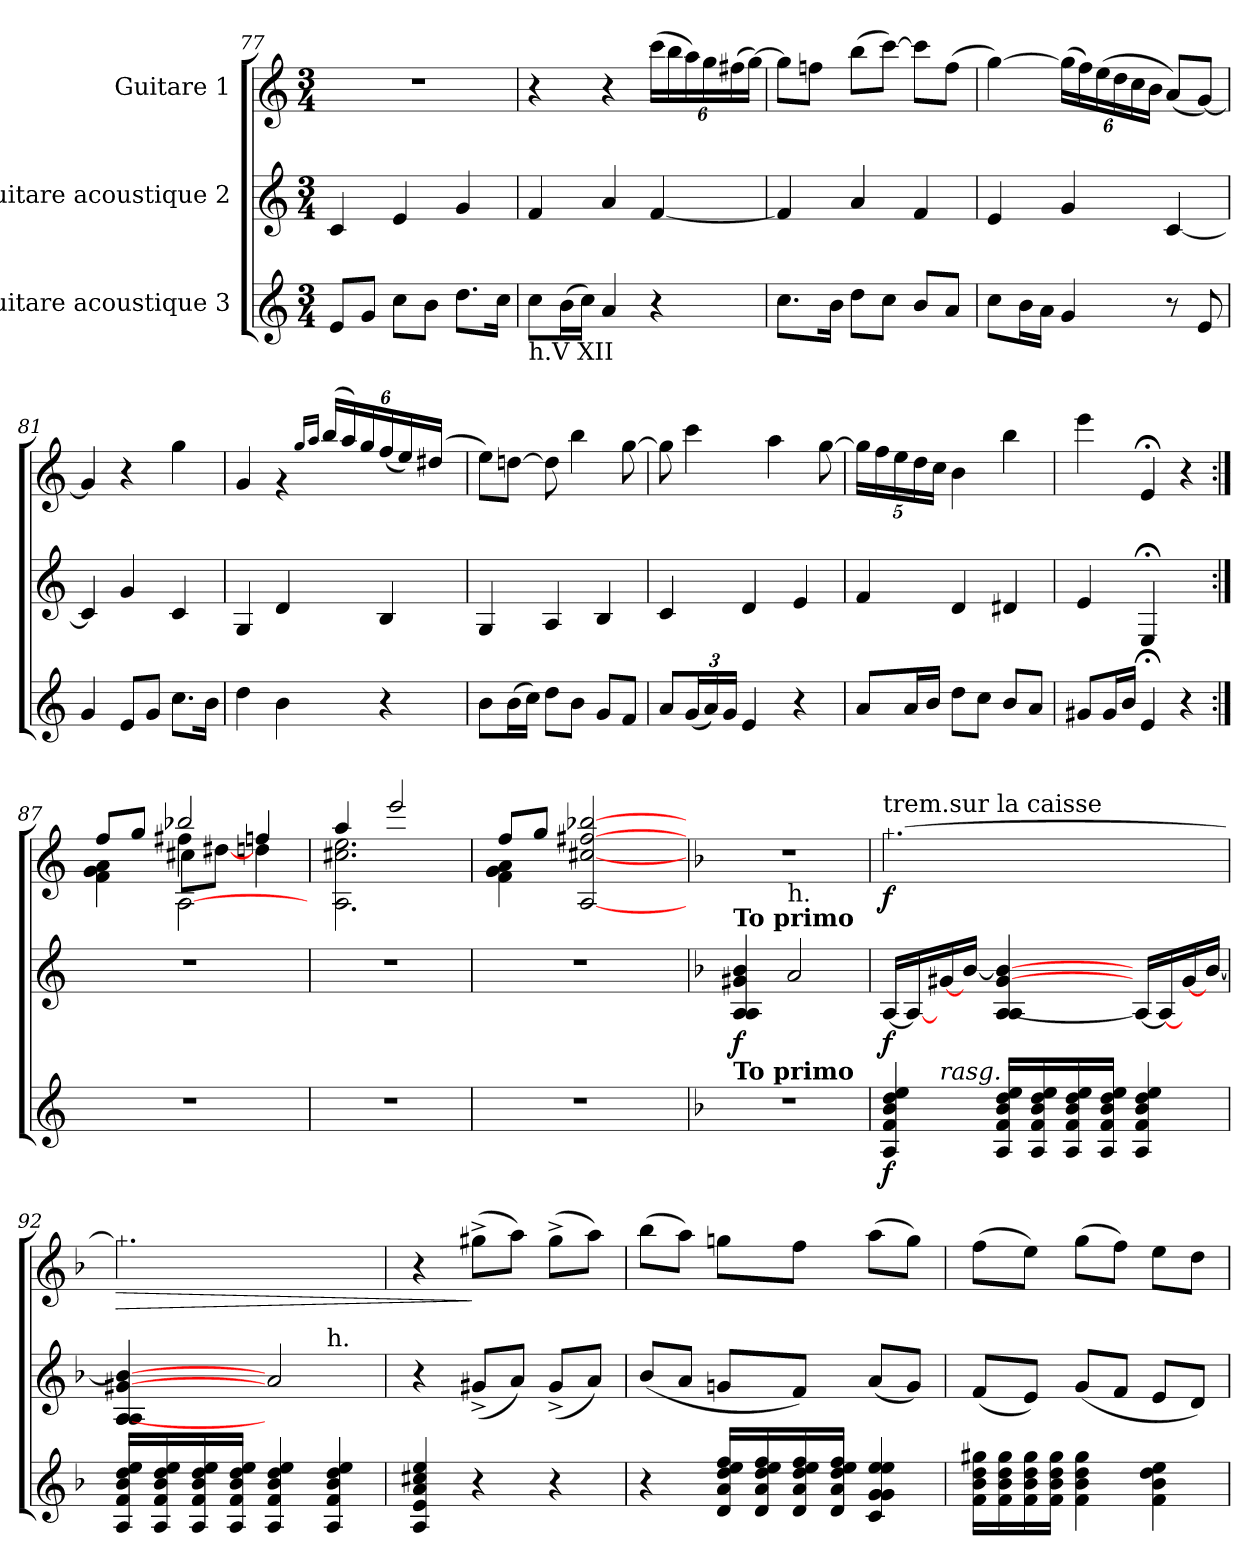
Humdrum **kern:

**kern	**dynam	**kern	**dynam	**kern	**dynam
*part3	*part3	*part2	*part2	*part1	*part1
*staff3	*staff3	*staff2	*staff2	*staff1	*staff1
*I"Guitare acoustique 3	*	*I"Guitare acoustique 2	*	*I"Guitare 1	*
!!LO:LB:g=z
*clefG2	*	*clefG2	*	*clefG2	*
*ITrd7c12	*	*ITrd7c12	*	*ITrd7c12	*
*k[]	*	*k[]	*	*k[]	*
*C:	*	*C:	*	*C:	*
*M3/4	*	*M3/4	*	*M3/4	*
=77	=77	=77	=77	=77	=77
8E/L	.	4C/	.	2.r	.
8G/J	.	.	.	.	.
8c\L	.	4E/	.	.	.
8B\J	.	.	.	.	.
8.d\L	.	4G/	.	.	.
16c\Jk	.	.	.	.	.
=78	=78	=78	=78	=78	=78
!LO:TX:b:t=h.V        XII	!	!	!	!	!
8c\L	.	4F/	.	4r	.
(>16B\L	.	.	.	.	.
16c\JJ)	.	.	.	.	.
4A/	.	4A/	.	4r	.
4r	.	[4F/	.	(>24cc\LL	.
.	.	.	.	24b\	.
.	.	.	.	24a\)	.
.	.	.	.	24g\	.
.	.	.	.	(>24f#X\	.
.	.	.	.	[24g\JJ)	.
=79	=79	=79	=79	=79	=79
8.c\L	.	4F/]	.	8g\L]	.
.	.	.	.	8fni\J	.
16B\Jk	.	.	.	.	.
8d\L	.	4A/	.	(>8b\L	.
8c\J	.	.	.	[8cc\J)	.
8B/L	.	4F/	.	8cc\L]	.
8A/J	.	.	.	(>8f\J	.
=80	=80	=80	=80	=80	=80
8c\L	.	4E/	.	[4g\)	.
16B\L	.	.	.	.	.
16A\JJ	.	.	.	.	.
4G/	.	4G/	.	(>24g\LL]	.
.	.	.	.	24f\)	.
.	.	.	.	(>24e\	.
.	.	.	.	24d\	.
.	.	.	.	24c\	.
.	.	.	.	24B\JJ	.
8r	.	[4C/	.	(<8A/L)	.
8E/	.	.	.	[8G/J)	.
!!LO:LB:g=z
=81	=81	=81	=81	=81	=81
4G/	.	4C/]	.	4G/]	.
8E/L	.	4G/	.	4r	.
8G/J	.	.	.	.	.
8.c\L	.	4C/	.	4g\	.
16B\Jk	.	.	.	.	.
=82	=82	=82	=82	=82	=82
*	*	*	*	*^	*
4d\	.	4GG/	.	4G/	4ryy	.
4B\	.	4D/	.	16ryy	4r	.
.	.	.	.	16ryy	.	.
.	.	.	.	16qg/LL	.	.
.	.	.	.	16qa/JJ	.	.
.	.	.	.	(>24b/LL	.	.
.	.	.	.	24a/)	.	.
.	.	.	.	24g/	.	.
4r	.	4BB/	.	(>24f/	4ryy	.
.	.	.	.	24e/)	.	.
.	.	.	.	(>24d#X/JJ	.	.
.	.	.	.	8ryy	.	.
*	*	*	*	*v	*v	*
=83	=83	=83	=83	=83	=83
8B\L	.	4GG/	.	8e\L)	.
(>16B\L	.	.	.	[8dni\J	.
16c\JJ)	.	.	.	.	.
8d\L	.	4AA/	.	8d\]	.
8B\J	.	.	.	4b\	.
8G/L	.	4BB/	.	.	.
8F/J	.	.	.	[8g\	.
=84	=84	=84	=84	=84	=84
8A/L	.	4C/	.	8g\]	.
(<24G/L	.	.	.	4cc\	.
24A/)	.	.	.	.	.
24G/JJ	.	.	.	.	.
4E/	.	4D/	.	.	.
.	.	.	.	4a\	.
4r	.	4E/	.	.	.
.	.	.	.	[8g\	.
!!LO:PB:g=z
=85	=85	=85	=85	=85	=85
8A/L	.	4F/	.	20g\LL]	.
.	.	.	.	20f\	.
.	.	.	.	20e\	.
16A/L	.	.	.	.	.
.	.	.	.	20d\	.
16B/JJ	.	.	.	.	.
.	.	.	.	20c\JJ	.
8d\L	.	4D/	.	4B\	.
8c\J	.	.	.	.	.
8B/L	.	4D#X/	.	4b\	.
8A/J	.	.	.	.	.
=86	=86	=86	=86	=86	=86
8G#X/L	.	4E/	.	4ee\	.
16G#/L	.	.	.	.	.
16B/JJ	.	.	.	.	.
4E;</	.	4EE;</	.	4E;</	.
4r	.	4ryy	.	4r	.
=87:|!	=87:|!	=87:|!	=87:|!	=87:|!	=87:|!
*	*	*	*	*^	*
*	*	*	*	*	*^	*
*	*	*	*	*	*	*^	*
2.r	.	2.r	.	8f/L	4F\ 4G\ 4A\	4ryy	4ryy	.
.	.	.	.	8g/J	.	.	.	.
.	.	.	.	2b-X/	4f#X\	[2AA\	8c#X\L	.
.	.	.	.	.	.	.	[8d#\J	.
.	.	.	.	.	4fn/	.	4d\	.
*	*	*	*	*	*v	*v	*v	*
=88	=88	=88	=88	=88	=88	=88
2.r	.	2.r	.	4a/	2.AA\ 2.c#X\ 2.e\	.
.	.	.	.	2ee/	.	.
!!LO:LB:g=z	!!
=89	=89	=89	=89	=89	=89	=89
2.r	.	2.r	.	8f/L	4F\ 4G\ 4A\	.
.	.	.	.	8g/J	.	.
.	.	.	.	[>2AA/ [>2c#X/ [>2f#X/ [>2b-X/	4ryy	.
.	.	.	.	.	4ryy	.
*	*	*	*	*v	*v	*
=90	=90	=90	=90	=90	=90
*k[b-]	*	*k[b-]	*	*k[b-]	*
*d:	*	*d:	*	*d:	*
*	*	*	*	*^	*
!	!	!	!	!LO:TX:a:B:t=To primo	!	!
!	!	!LO:TX:a:B:t=To primo	!	!	!	!
!LO:TX:a:B:t=To primo	!	!	!	!	!	!
!	!	!	!LO:DY:b	!	!	!
*	*	*	*	*v	*v	*
2.r	.	4AA/ 4AA/ 4G#X/ 4B-/	f	2.r	.
!	!	!LO:TX:a:t=h.	!	!	!
.	.	2A/	.	.	.
=91	=91	=91	=91	=91	=91
!	!	!	!	!LO:TX:a:t=trem.sur la caisse	!
!	!LO:DY:b	!	!LO:DY:b	!LO:N:head=plus	!LO:DY:b
*^	*	*	*	*	*
4AA/ 4F/ 4B-/ 4d/ 4e/	8ryy	f	[16AA/LL	f	[2.g\	f
.	.	.	16AA/_	.	.	.
!	!LO:TX:a:i:t=rasg.	!	!	!	!	!
.	2ryy	.	[16G#X/	.	.	.
.	.	.	[16B-/JJ	.	.	.
16AA/ 16F/ 16B-/ 16d/ 16e/LL	.	.	[4AA/ 4AA/ [4G#/ 4B-/_	.	.	.
16AA/ 16F/ 16B-/ 16d/ 16e/	.	.	.	.	.	.
16AA/ 16F/ 16B-/ 16d/ 16e/	.	.	.	.	.	.
16AA/ 16F/ 16B-/ 16d/ 16e/JJ	.	.	.	.	.	.
4AA/ 4F/ 4B-/ 4d/ 4e/	.	.	16AA/LL_	.	.	.
.	.	.	16AA/_	.	.	.
.	8ryy	.	[16G#/	.	.	.
.	.	.	[16B-/JJ	.	.	.
=92	=92	=92	=92	=92	=92	=92
!	!	!	!	!	!LO:N:head=plus	!LO:HP:b
*v	*v	*	*^	*	*	*
16AA/ 16F/ 16B-/ 16d/ 16e/LL	.	[4AA/ 4AA/ 4AA/ [4G#X/ 4B-/_	2ryy	.	2.g\]	>
16AA/ 16F/ 16B-/ 16d/ 16e/	.	.	.	.	.	.
16AA/ 16F/ 16B-/ 16d/ 16e/	.	.	.	.	.	.
16AA/ 16F/ 16B-/ 16d/ 16e/JJ	.	.	.	.	.	.
4AA/ 4F/ 4B-/ 4d/ 4e/	.	2A/	.	.	.	.
!	!	!	!LO:TX:a:t=h.	!	!	!
4AA/ 4F/ 4B-/ 4d/ 4e/	.	.	4ryy	.	.	.
*	*	*v	*v	*	*	*
!!LO:LB:g=z
=93	=93	=93	=93	=93	=93
4AA/ 4E/ 4A/ 4c#X/ 4e/	.	4r	.	4r	.
4r	.	(<8G#X^</L	.	(>8g#X^>\L	]
.	.	8A/J)	.	8a\J)	.
4r	.	(<8G#^</L	.	(>8g#^>\L	.
.	.	8A/J)	.	8a\J)	.
=94	=94	=94	=94	=94	=94
4r	.	(<8B-/L	.	(>8b-\L	.
.	.	8A/J	.	8a\J)	.
16D/ 16A/ 16d/ 16e/ 16f/LL	.	8Gni/L	.	8gni\L	.
16D/ 16A/ 16d/ 16e/ 16f/	.	.	.	.	.
16D/ 16A/ 16d/ 16e/ 16f/	.	8F/J)	.	8f\J	.
16D/ 16A/ 16d/ 16e/ 16f/JJ	.	.	.	.	.
4C/ 4G/ 4G/ 4e/ 4e/	.	(<8A/L	.	(>8a\L	.
.	.	8G/J)	.	8g\J)	.
=95	=95	=95	=95	=95	=95
16F\ 16B-\ 16d\ 16g#X\LL	.	(<8F/L	.	(>8f\L	.
16F\ 16B-\ 16d\ 16g#\	.	.	.	.	.
16F\ 16B-\ 16d\ 16g#\	.	8E/J)	.	8e\J)	.
16F\ 16B-\ 16d\ 16g#\JJ	.	.	.	.	.
4F\ 4B-\ 4d\ 4g#\	.	(<8G/L	.	(>8g\L	.
.	.	8F/J	.	8f\J)	.
4F\ 4B-\ 4d\ 4e\	.	8E/L	.	8e\L	.
.	.	8D/J)	.	8d\J	.
=	=	=	=	=	=
*-	*-	*-	*-	*-	*-
